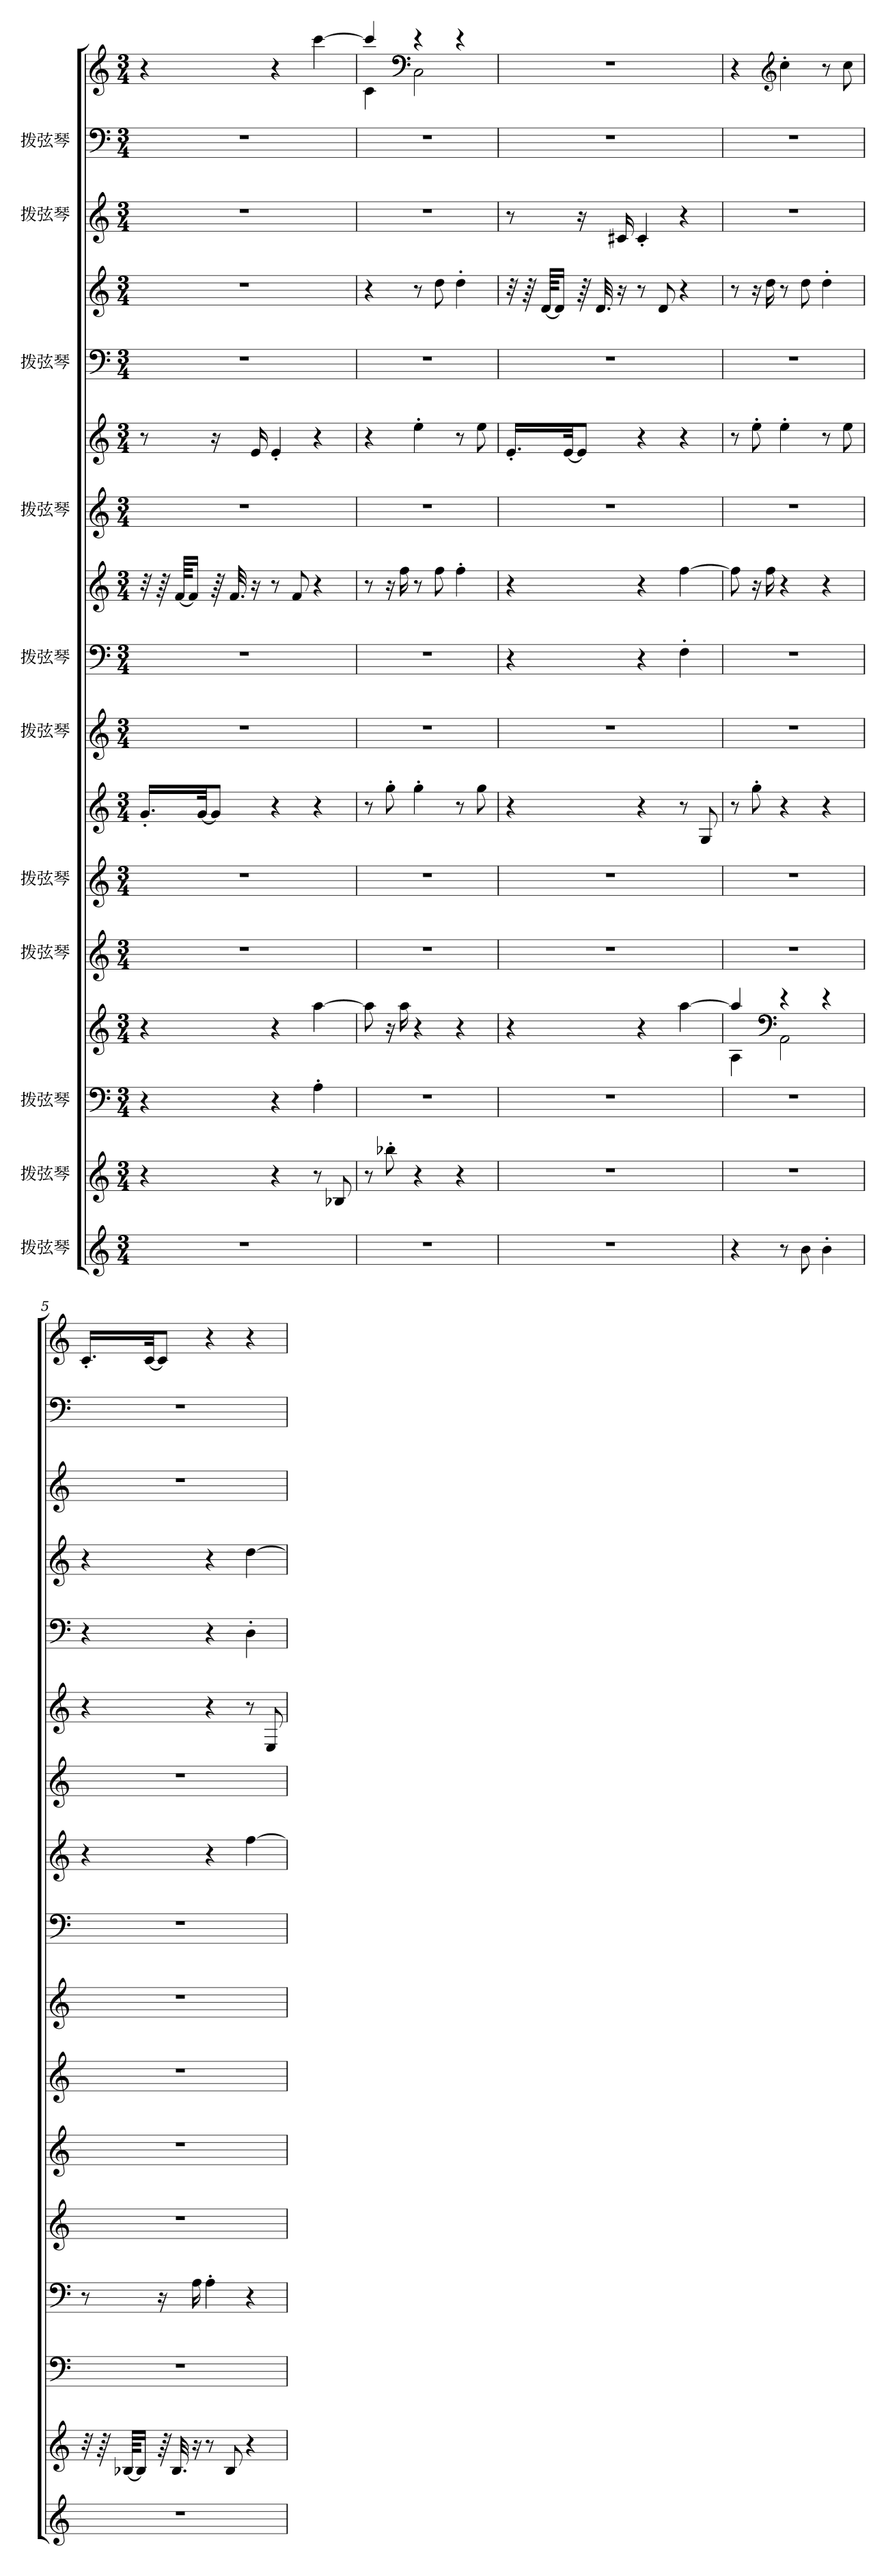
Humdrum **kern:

**kern	**kern	**kern	**kern	**kern	**kern	**kern	**kern	**kern	**kern	**kern	**kern	**kern	**kern	**kern	**kern	**kern
*part11	*part10	*part9	*part9	*part8	*part7	*part7	*part6	*part5	*part5	*part4	*part4	*part3	*part3	*part2	*part1	*part1
*staff17	*staff16	*staff15	*staff14	*staff13	*staff12	*staff11	*staff10	*staff9	*staff8	*staff7	*staff6	*staff5	*staff4	*staff3	*staff2	*staff1
*I"拨弦琴	*I"拨弦琴	*I"拨弦琴	*	*I"拨弦琴	*I"拨弦琴	*	*I"拨弦琴	*I"拨弦琴	*	*I"拨弦琴	*	*I"拨弦琴	*	*I"拨弦琴	*I"拨弦琴	*
*clefG2	*clefG2	*clefF4	*clefG2	*clefG2	*clefG2	*clefG2	*clefG2	*clefF4	*clefG2	*clefG2	*clefG2	*clefF4	*clefG2	*clefG2	*clefF4	*clefG2
*k[]	*k[]	*k[]	*k[]	*k[]	*k[]	*k[]	*k[]	*k[]	*k[]	*k[]	*k[]	*k[]	*k[]	*k[]	*k[]	*k[]
*M3/4	*M3/4	*M3/4	*M3/4	*M3/4	*M3/4	*M3/4	*M3/4	*M3/4	*M3/4	*M3/4	*M3/4	*M3/4	*M3/4	*M3/4	*M3/4	*M3/4
*MM125	*MM125	*MM125	*MM125	*MM125	*MM125	*MM125	*MM125	*MM125	*MM125	*MM125	*MM125	*MM125	*MM125	*MM125	*MM125	*MM125
=1	=1	=1	=1	=1	=1	=1	=1	=1	=1	=1	=1	=1	=1	=1	=1	=1
2.r	4r	4r	4r	2.r	2.r	16.g'/LL	2.r	2.r	32r	2.r	8r	2.r	2.r	2.r	2.r	4r
.	.	.	.	.	.	.	.	.	64r	.	.	.	.	.	.	.
.	.	.	.	.	.	.	.	.	[64f/KKLL	.	.	.	.	.	.	.
.	.	.	.	.	.	.	.	.	16f/JJ]	.	.	.	.	.	.	.
.	.	.	.	.	.	[32g/JK	.	.	.	.	.	.	.	.	.	.
.	.	.	.	.	.	8g/J]	.	.	64r	.	16r	.	.	.	.	.
.	.	.	.	.	.	.	.	.	32.f/	.	.	.	.	.	.	.
.	.	.	.	.	.	.	.	.	16r	.	16e/	.	.	.	.	.
.	4r	4r	4r	.	.	4r	.	.	8r	.	4e'/	.	.	.	.	4r
.	.	.	.	.	.	.	.	.	8f/	.	.	.	.	.	.	.
.	8r	4A'\	[4aa\	.	.	4r	.	.	4r	.	4r	.	.	.	.	[4ccc\
.	8B-X/	.	.	.	.	.	.	.	.	.	.	.	.	.	.	.
=2	=2	=2	=2	=2	=2	=2	=2	=2	=2	=2	=2	=2	=2	=2	=2	=2
*	*	*	*	*	*	*	*	*	*	*	*	*	*	*	*	*^
2.r	8r	2.r	8aa\]	2.r	2.r	8r	2.r	2.r	8r	2.r	4r	2.r	4r	2.r	2.r	4ccc/]	4c\
.	8bb-X'\	.	16r	.	.	8gg'\	.	.	16r	.	.	.	.	.	.	.	.
.	.	.	16aa\	.	.	.	.	.	16ff\	.	.	.	.	.	.	.	.
*	*	*	*	*	*	*	*	*	*	*	*	*	*	*	*	*clefF4	*
.	4r	.	4r	.	.	4gg'\	.	.	8r	.	4ee'\	.	8r	.	.	4r	2C\
.	.	.	.	.	.	.	.	.	8ff\	.	.	.	8dd\	.	.	.	.
.	4r	.	4r	.	.	8r	.	.	4ff'\	.	8r	.	4dd'\	.	.	4r	.
.	.	.	.	.	.	8gg\	.	.	.	.	8ee\	.	.	.	.	.	.
*	*	*	*	*	*	*	*	*	*	*	*	*	*	*	*	*v	*v
=3	=3	=3	=3	=3	=3	=3	=3	=3	=3	=3	=3	=3	=3	=3	=3	=3
2.r	2.r	2.r	4r	2.r	2.r	4r	2.r	4r	4r	2.r	16.e'/LL	2.r	32r	8r	2.r	2.r
.	.	.	.	.	.	.	.	.	.	.	.	.	64r	.	.	.
.	.	.	.	.	.	.	.	.	.	.	.	.	[64d/KKLL	.	.	.
.	.	.	.	.	.	.	.	.	.	.	.	.	16d/JJ]	.	.	.
.	.	.	.	.	.	.	.	.	.	.	[32e/JK	.	.	.	.	.
.	.	.	.	.	.	.	.	.	.	.	8e/J]	.	64r	16r	.	.
.	.	.	.	.	.	.	.	.	.	.	.	.	32.d/	.	.	.
.	.	.	.	.	.	.	.	.	.	.	.	.	16r	16c#X/	.	.
.	.	.	4r	.	.	4r	.	4r	4r	.	4r	.	8r	4c#'/	.	.
.	.	.	.	.	.	.	.	.	.	.	.	.	8d/	.	.	.
.	.	.	[4aa\	.	.	8r	.	4F'\	[4ff\	.	4r	.	4r	4r	.	.
.	.	.	.	.	.	8G/	.	.	.	.	.	.	.	.	.	.
!!LO:PB:g=z
=4	=4	=4	=4	=4	=4	=4	=4	=4	=4	=4	=4	=4	=4	=4	=4	=4
*	*	*	*^	*	*	*	*	*	*	*	*	*	*	*	*	*
4r	2.r	2.r	4aa/]	4A\	2.r	2.r	8r	2.r	2.r	8ff\]	2.r	8r	2.r	8r	2.r	2.r	4r
.	.	.	.	.	.	.	8gg'\	.	.	16r	.	8ee'\	.	16r	.	.	.
.	.	.	.	.	.	.	.	.	.	16ff\	.	.	.	16dd\	.	.	.
*	*	*	*clefF4	*	*	*	*	*	*	*	*	*	*	*	*	*	*clefG2
8r	.	.	4r	2AA\	.	.	4r	.	.	4r	.	4ee'\	.	8r	.	.	4cc'\
8b\	.	.	.	.	.	.	.	.	.	.	.	.	.	8dd\	.	.	.
4b'\	.	.	4r	.	.	.	4r	.	.	4r	.	8r	.	4dd'\	.	.	8r
.	.	.	.	.	.	.	.	.	.	.	.	8ee\	.	.	.	.	8cc\
*	*	*	*v	*v	*	*	*	*	*	*	*	*	*	*	*	*	*
=5	=5	=5	=5	=5	=5	=5	=5	=5	=5	=5	=5	=5	=5	=5	=5	=5
2.r	32r	2.r	8r	2.r	2.r	2.r	2.r	2.r	4r	2.r	4r	4r	4r	2.r	2.r	16.c'/LL
.	64r	.	.	.	.	.	.	.	.	.	.	.	.	.	.	.
.	[64B-X/KKLL	.	.	.	.	.	.	.	.	.	.	.	.	.	.	.
.	16B-/JJ]	.	.	.	.	.	.	.	.	.	.	.	.	.	.	.
.	.	.	.	.	.	.	.	.	.	.	.	.	.	.	.	[32c/JK
.	64r	.	16r	.	.	.	.	.	.	.	.	.	.	.	.	8c/J]
.	32.B-/	.	.	.	.	.	.	.	.	.	.	.	.	.	.	.
.	16r	.	16A\	.	.	.	.	.	.	.	.	.	.	.	.	.
.	8r	.	4A'\	.	.	.	.	.	4r	.	4r	4r	4r	.	.	4r
.	8B-/	.	.	.	.	.	.	.	.	.	.	.	.	.	.	.
.	4r	.	4r	.	.	.	.	.	[4ff\	.	8r	4D'\	[4dd\	.	.	4r
.	.	.	.	.	.	.	.	.	.	.	8E/	.	.	.	.	.
=	=	=	=	=	=	=	=	=	=	=	=	=	=	=	=	=
*-	*-	*-	*-	*-	*-	*-	*-	*-	*-	*-	*-	*-	*-	*-	*-	*-
